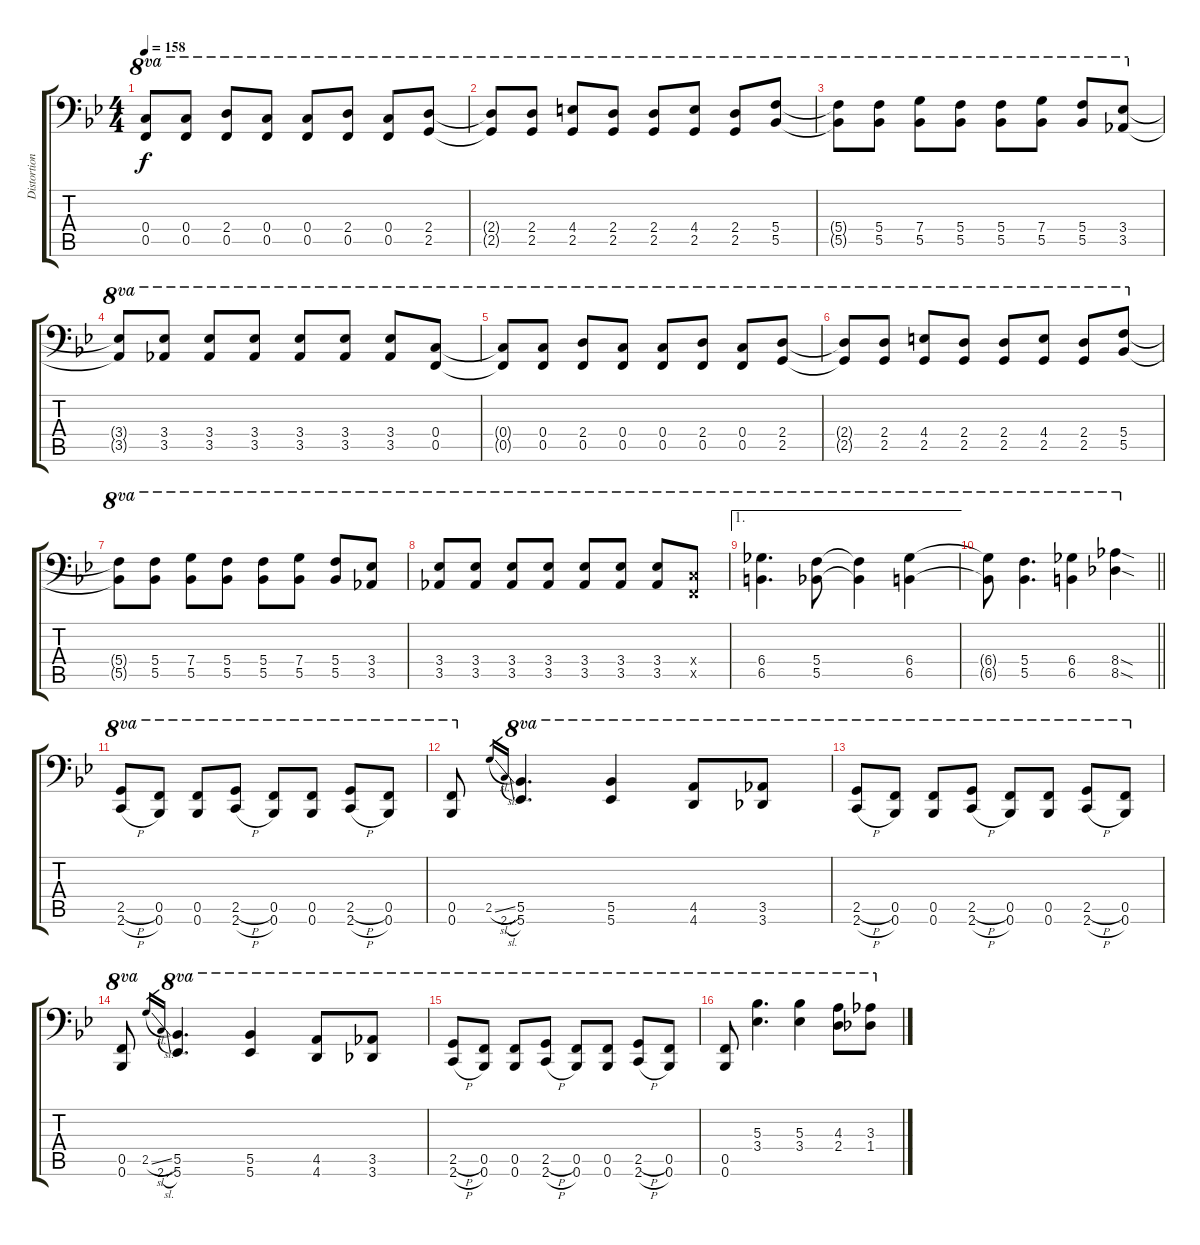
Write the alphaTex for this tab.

\track ("Distortion" "Distortion") {instrument distortionguitar}
\staff {score tabs}
\tuning (D4 A3 F3 C3 F2 Bb1) {hide}
\ts (4 4)
\tempo 158
\clef f4
\ks bb
(0.4{t} 0.5{t}).8{ot 8va dy f} (0.4 0.5).8{ot 8va} (2.4 0.5).8{ot 8va} (0.4 0.5).8{ot 8va} (0.4 0.5).8{ot 8va} (2.4 0.5).8{ot 8va} (0.4 0.5).8{ot 8va} (2.4 2.5).8{ot 8va} |
(2.4{t} 2.5{t}).8{ot 8va} (2.4 2.5).8{ot 8va} (4.4 2.5).8{ot 8va} (2.4 2.5).8{ot 8va} (2.4 2.5).8{ot 8va} (4.4 2.5).8{ot 8va} (2.4 2.5).8{ot 8va} (5.4 5.5).8{ot 8va} |
(5.4{t} 5.5{t}).8{ot 8va} (5.4 5.5).8{ot 8va} (7.4 5.5).8{ot 8va} (5.4 5.5).8{ot 8va} (5.4 5.5).8{ot 8va} (7.4 5.5).8{ot 8va} (5.4 5.5).8{ot 8va} (3.4 3.5).8{ot 8va} |
(3.4{t} 3.5{t}).8{ot 8va} (3.4 3.5).8{ot 8va} (3.4 3.5).8{ot 8va} (3.4 3.5).8{ot 8va} (3.4 3.5).8{ot 8va} (3.4 3.5).8{ot 8va} (3.4 3.5).8{ot 8va} (0.4 0.5).8{ot 8va} |
(0.4{t} 0.5{t}).8{ot 8va} (0.4 0.5).8{ot 8va} (2.4 0.5).8{ot 8va} (0.4 0.5).8{ot 8va} (0.4 0.5).8{ot 8va} (2.4 0.5).8{ot 8va} (0.4 0.5).8{ot 8va} (2.4 2.5).8{ot 8va} |
(2.4{t} 2.5{t}).8{ot 8va} (2.4 2.5).8{ot 8va} (4.4 2.5).8{ot 8va} (2.4 2.5).8{ot 8va} (2.4 2.5).8{ot 8va} (4.4 2.5).8{ot 8va} (2.4 2.5).8{ot 8va} (5.4 5.5).8{ot 8va} |
(5.4{t} 5.5{t}).8{ot 8va} (5.4 5.5).8{ot 8va} (7.4 5.5).8{ot 8va} (5.4 5.5).8{ot 8va} (5.4 5.5).8{ot 8va} (7.4 5.5).8{ot 8va} (5.4 5.5).8{ot 8va} (3.4 3.5).8{ot 8va} |
(3.4 3.5).8{ot 8va} (3.4 3.5).8{ot 8va} (3.4 3.5).8{ot 8va} (3.4 3.5).8{ot 8va} (3.4 3.5).8{ot 8va} (3.4 3.5).8{ot 8va} (3.4 3.5).8{ot 8va} (0.4{x} 0.5{x}).8{ot 8va} |
\ae 1
(6.4 6.5).4{d ot 8va} (5.4 5.5).8{ot 8va} (5.4{t} 5.5{t}).4{ot 8va} (6.4 6.5).4{ot 8va} |
\barLineRight lightlight
(6.4{t} 6.5{t}).8{ot 8va} (5.4 5.5).4{d ot 8va} (6.4 6.5).4{ot 8va} (8.4{sod} 8.5{sod}).4{ot 8va} |
(2.5{h} 2.6{h}).8{ot 8va} (0.5 0.6).8{ot 8va} (0.5 0.6).8{ot 8va} (2.5{h} 2.6{h}).8{ot 8va} (0.5 0.6).8{ot 8va} (0.5 0.6).8{ot 8va} (2.5{h} 2.6{h}).8{ot 8va} (0.5 0.6).8{ot 8va} |
(0.5 0.6).8{ot 8va} 2.5{sl}.16{gr} 2.6{sl}.16{gr} (5.5 5.6).4{d ot 8va} (5.5 5.6).4{ot 8va} (4.5 4.6).8{ot 8va} (3.5 3.6).8{ot 8va} |
(2.5{h} 2.6{h}).8{ot 8va} (0.5 0.6).8{ot 8va} (0.5 0.6).8{ot 8va} (2.5{h} 2.6{h}).8{ot 8va} (0.5 0.6).8{ot 8va} (0.5 0.6).8{ot 8va} (2.5{h} 2.6{h}).8{ot 8va} (0.5 0.6).8{ot 8va} |
(0.5 0.6).8{ot 8va} 2.5{sl}.16{gr} 2.6{sl}.16{gr} (5.5 5.6).4{d ot 8va} (5.5 5.6).4{ot 8va} (4.5 4.6).8{ot 8va} (3.5 3.6).8{ot 8va} |
(2.5{h} 2.6{h}).8{ot 8va} (0.5 0.6).8{ot 8va} (0.5 0.6).8{ot 8va} (2.5{h} 2.6{h}).8{ot 8va} (0.5 0.6).8{ot 8va} (0.5 0.6).8{ot 8va} (2.5{h} 2.6{h}).8{ot 8va} (0.5 0.6).8{ot 8va} |
(0.5 0.6).8{ot 8va} (5.3 3.4).4{d ot 8va} (5.3 3.4).4{ot 8va} (4.3 2.4).8{ot 8va} (3.3 1.4).8{ot 8va}
